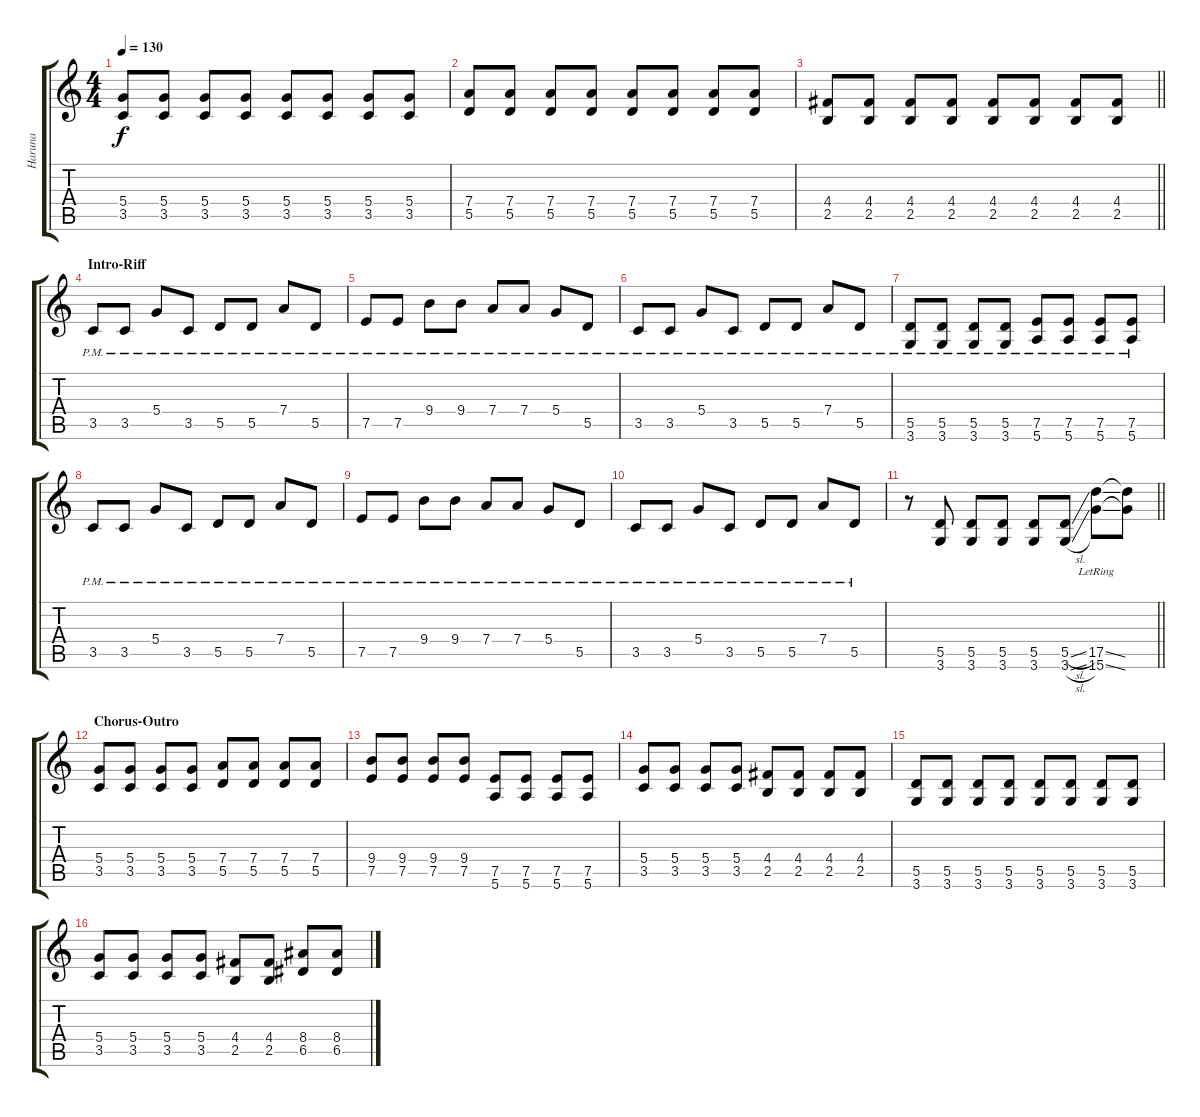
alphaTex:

\track ("Haruna" "Haruna") {instrument distortionguitar}
\staff {score tabs}
\tuning (E4 B3 G3 D3 A2 E2) {hide}
\ts (4 4)
\tempo 130
\clef g2
\ks c
(5.4 3.5).8{dy f} (5.4 3.5).8 (5.4 3.5).8 (5.4 3.5).8 (5.4 3.5).8 (5.4 3.5).8 (5.4 3.5).8 (5.4 3.5).8 |
(7.4 5.5).8 (7.4 5.5).8 (7.4 5.5).8 (7.4 5.5).8 (7.4 5.5).8 (7.4 5.5).8 (7.4 5.5).8 (7.4 5.5).8 |
\barLineRight lightlight
(4.4 2.5).8 (4.4 2.5).8 (4.4 2.5).8 (4.4 2.5).8 (4.4 2.5).8 (4.4 2.5).8 (4.4 2.5).8 (4.4 2.5).8 |
\section ("" "Intro-Riff")
3.5{pm}.8 3.5{pm}.8 5.4{pm}.8 3.5{pm}.8 5.5{pm}.8 5.5{pm}.8 7.4{pm}.8 5.5{pm}.8 |
7.5{pm}.8 7.5{pm}.8 9.4{pm}.8 9.4{pm}.8 7.4{pm}.8 7.4{pm}.8 5.4{pm}.8 5.5{pm}.8 |
3.5{pm}.8 3.5{pm}.8 5.4{pm}.8 3.5{pm}.8 5.5{pm}.8 5.5{pm}.8 7.4{pm}.8 5.5{pm}.8 |
(5.5{pm} 3.6{pm}).8 (5.5{pm} 3.6{pm}).8 (5.5{pm} 3.6{pm}).8 (5.5{pm} 3.6{pm}).8 (7.5{pm} 5.6{pm}).8 (7.5{pm} 5.6{pm}).8 (7.5{pm} 5.6{pm}).8 (7.5{pm} 5.6{pm}).8 |
3.5{pm}.8 3.5{pm}.8 5.4{pm}.8 3.5{pm}.8 5.5{pm}.8 5.5{pm}.8 7.4{pm}.8 5.5{pm}.8 |
7.5{pm}.8 7.5{pm}.8 9.4{pm}.8 9.4{pm}.8 7.4{pm}.8 7.4{pm}.8 5.4{pm}.8 5.5{pm}.8 |
3.5{pm}.8 3.5{pm}.8 5.4{pm}.8 3.5{pm}.8 5.5{pm}.8 5.5{pm}.8 7.4{pm}.8 5.5{pm}.8 |
\barLineRight lightlight
r.8 (5.5 3.6).8 (5.5 3.6).8 (5.5 3.6).8 (5.5 3.6).8 (5.5{sl} 3.6{sl}).8 (17.5{ss lr} 15.6{ss lr}).8 (17.5{t} 15.6{t}).8 |
\section ("" "Chorus-Outro")
(5.4 3.5).8 (5.4 3.5).8 (5.4 3.5).8 (5.4 3.5).8 (7.4 5.5).8 (7.4 5.5).8 (7.4 5.5).8 (7.4 5.5).8 |
(9.4 7.5).8 (9.4 7.5).8 (9.4 7.5).8 (9.4 7.5).8 (7.5 5.6).8 (7.5 5.6).8 (7.5 5.6).8 (7.5 5.6).8 |
(5.4 3.5).8 (5.4 3.5).8 (5.4 3.5).8 (5.4 3.5).8 (4.4 2.5).8 (4.4 2.5).8 (4.4 2.5).8 (4.4 2.5).8 |
(5.5 3.6).8 (5.5 3.6).8 (5.5 3.6).8 (5.5 3.6).8 (5.5 3.6).8 (5.5 3.6).8 (5.5 3.6).8 (5.5 3.6).8 |
(5.4 3.5).8 (5.4 3.5).8 (5.4 3.5).8 (5.4 3.5).8 (4.4 2.5).8 (4.4 2.5).8 (8.4 6.5).8 (8.4 6.5).8
